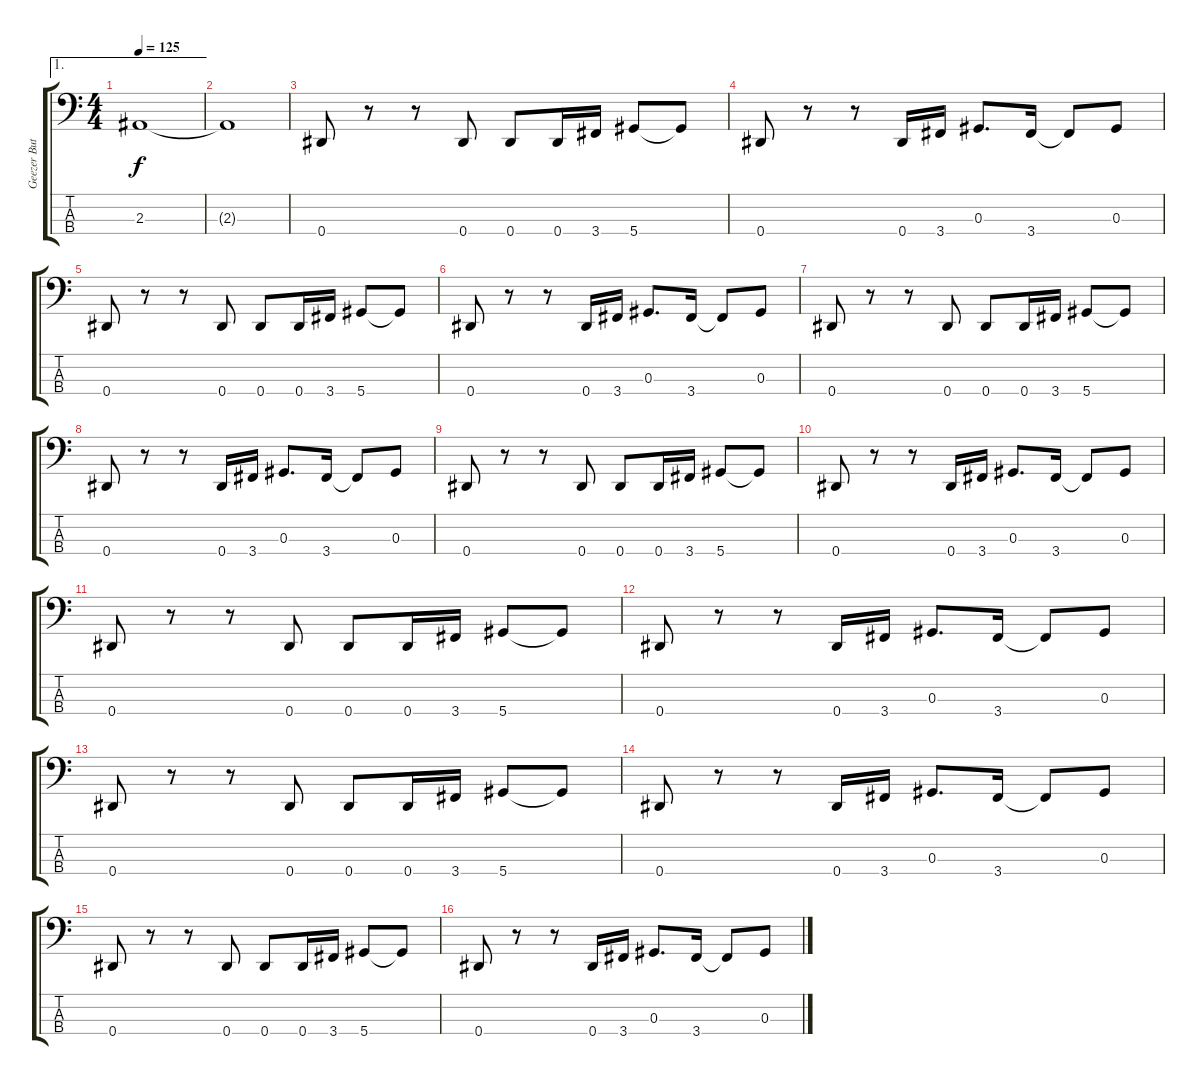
\track ("Geezer Butler" "Geezer But") {instrument electricbassfinger}
\staff {score tabs}
\tuning (Gb2 Db2 Ab1 Eb1) {hide}
\ae 1
\ts (4 4)
\tempo 125
\clef f4
\ks c
2.3.1{dy f} |
2.3{t}.1 |
0.4.8 r.8 r.8 0.4.8 0.4.8 0.4.16 3.4.16 5.4.8 5.4{t}.8 |
0.4.8 r.8 r.8 0.4.16 3.4.16 0.3.8{d} 3.4.16 3.4{t}.8 0.3.8 |
0.4.8 r.8 r.8 0.4.8 0.4.8 0.4.16 3.4.16 5.4.8 5.4{t}.8 |
0.4.8 r.8 r.8 0.4.16 3.4.16 0.3.8{d} 3.4.16 3.4{t}.8 0.3.8 |
0.4.8 r.8 r.8 0.4.8 0.4.8 0.4.16 3.4.16 5.4.8 5.4{t}.8 |
0.4.8 r.8 r.8 0.4.16 3.4.16 0.3.8{d} 3.4.16 3.4{t}.8 0.3.8 |
0.4.8 r.8 r.8 0.4.8 0.4.8 0.4.16 3.4.16 5.4.8 5.4{t}.8 |
0.4.8 r.8 r.8 0.4.16 3.4.16 0.3.8{d} 3.4.16 3.4{t}.8 0.3.8 |
0.4.8 r.8 r.8 0.4.8 0.4.8 0.4.16 3.4.16 5.4.8 5.4{t}.8 |
0.4.8 r.8 r.8 0.4.16 3.4.16 0.3.8{d} 3.4.16 3.4{t}.8 0.3.8 |
0.4.8 r.8 r.8 0.4.8 0.4.8 0.4.16 3.4.16 5.4.8 5.4{t}.8 |
0.4.8 r.8 r.8 0.4.16 3.4.16 0.3.8{d} 3.4.16 3.4{t}.8 0.3.8 |
0.4.8 r.8 r.8 0.4.8 0.4.8 0.4.16 3.4.16 5.4.8 5.4{t}.8 |
0.4.8 r.8 r.8 0.4.16 3.4.16 0.3.8{d} 3.4.16 3.4{t}.8 0.3.8
